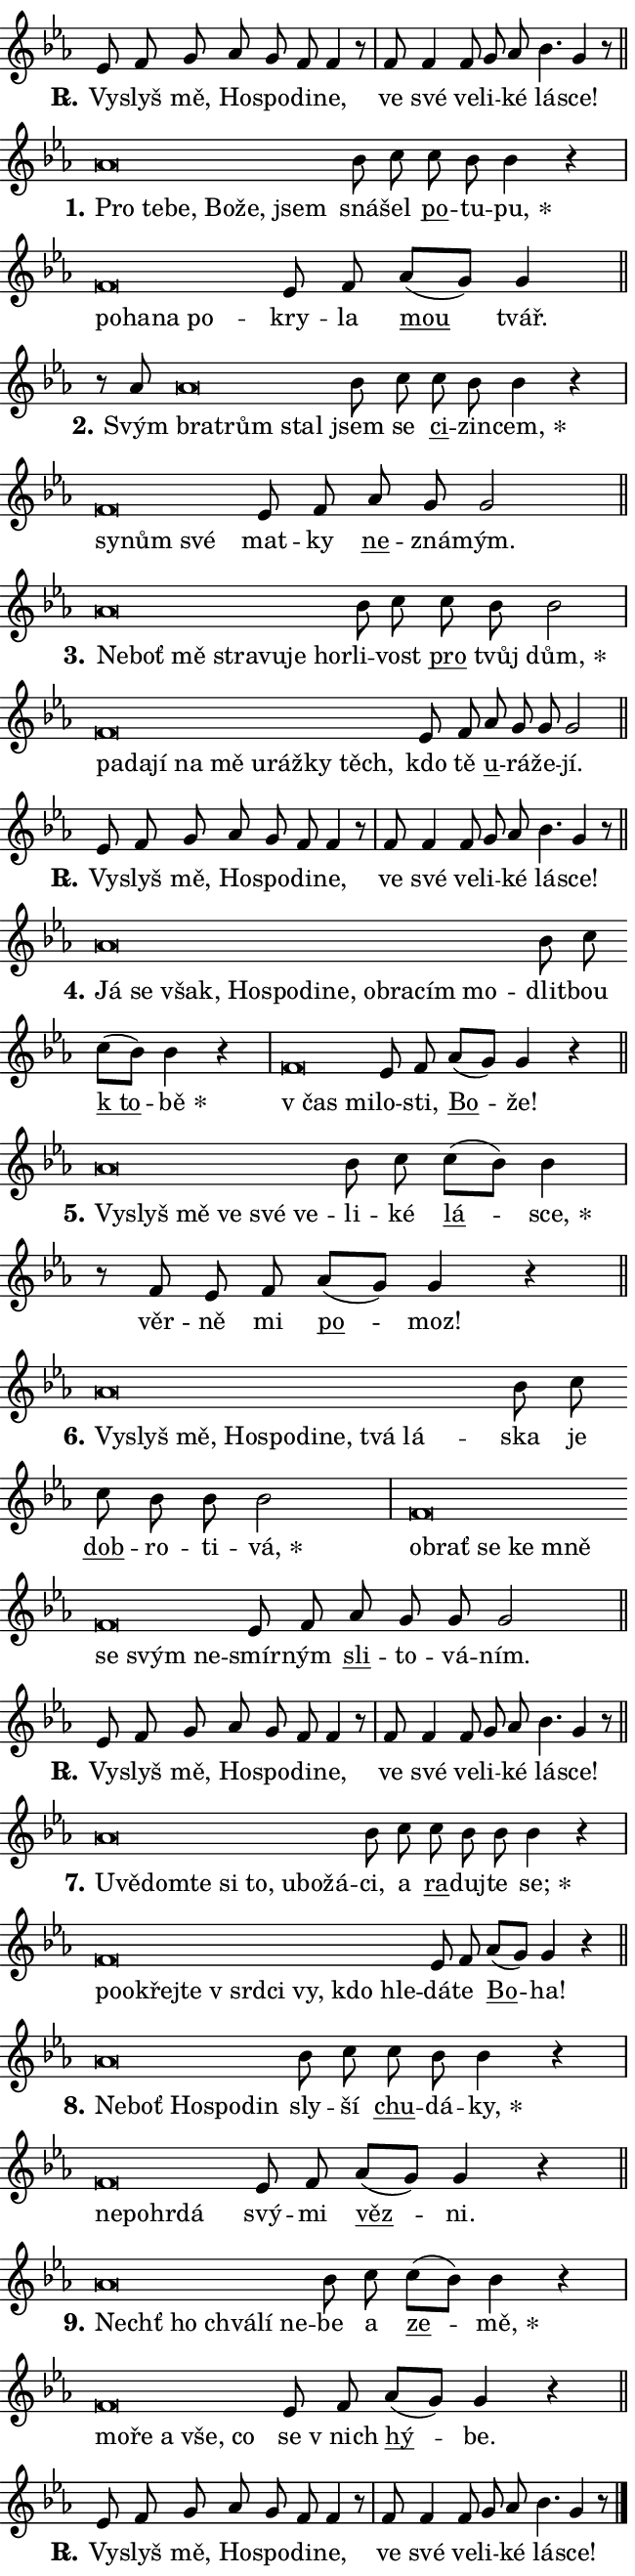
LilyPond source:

\version "2.24.0"
\header { tagline = "" }
\paper {
  indent = 0\cm
  top-margin = 0\cm
  right-margin = 0.13\cm % to fit lyric hyphens
  bottom-margin = 0\cm
  left-margin = 0\cm
  paper-width = 11\cm
  page-breaking = #ly:one-page-breaking
  system-system-spacing.basic-distance = #11
  score-system-spacing.basic-distance = #11
  ragged-last = ##f
}


%% Author: Thomas Morley
%% https://lists.gnu.org/archive/html/lilypond-user/2020-05/msg00002.html
#(define (line-position grob)
"Returns position of @var[grob} in current system:
   @code{'start}, if at first time-step
   @code{'end}, if at last time-step
   @code{'middle} otherwise
"
  (let* ((col (ly:item-get-column grob))
         (ln (ly:grob-object col 'left-neighbor))
         (rn (ly:grob-object col 'right-neighbor))
         (col-to-check-left (if (ly:grob? ln) ln col))
         (col-to-check-right (if (ly:grob? rn) rn col))
         (break-dir-left
           (and
             (ly:grob-property col-to-check-left 'non-musical #f)
             (ly:item-break-dir col-to-check-left)))
         (break-dir-right
           (and
             (ly:grob-property col-to-check-right 'non-musical #f)
             (ly:item-break-dir col-to-check-right))))
        (cond ((eqv? 1 break-dir-left) 'start)
              ((eqv? -1 break-dir-right) 'end)
              (else 'middle))))

#(define (tranparent-at-line-position vctor)
  (lambda (grob)
  "Relying on @code{line-position} select the relevant enry from @var{vctor}.
Used to determine transparency,"
    (case (line-position grob)
      ((end) (not (vector-ref vctor 0)))
      ((middle) (not (vector-ref vctor 1)))
      ((start) (not (vector-ref vctor 2))))))

noteHeadBreakVisibility =
#(define-music-function (break-visibility)(vector?)
"Makes @code{NoteHead}s transparent relying on @var{break-visibility}"
#{
  \override NoteHead.transparent =
    #(tranparent-at-line-position break-visibility)
#})

#(define delete-ledgers-for-transparent-note-heads
  (lambda (grob)
    "Reads whether a @code{NoteHead} is transparent.
If so this @code{NoteHead} is removed from @code{'note-heads} from
@var{grob}, which is supposed to be @code{LedgerLineSpanner}.
As a result ledgers are not printed for this @code{NoteHead}"
    (let* ((nhds-array (ly:grob-object grob 'note-heads))
           (nhds-list
             (if (ly:grob-array? nhds-array)
                 (ly:grob-array->list nhds-array)
                 '()))
           ;; Relies on the transparent-property being done before
           ;; Staff.LedgerLineSpanner.after-line-breaking is executed.
           ;; This is fragile ...
           (to-keep
             (remove
               (lambda (nhd)
                 (ly:grob-property nhd 'transparent #f))
               nhds-list)))
      ;; TODO find a better method to iterate over grob-arrays, similiar
      ;; to filter/remove etc for lists
      ;; For now rebuilt from scratch
      (set! (ly:grob-object grob 'note-heads)  '())
      (for-each
        (lambda (nhd)
          (ly:pointer-group-interface::add-grob grob 'note-heads nhd))
        to-keep))))

squashNotes = {
  \override NoteHead.X-extent = #'(-0.2 . 0.2)
  \override NoteHead.Y-extent = #'(-0.75 . 0)
  \override NoteHead.stencil =
    #(lambda (grob)
       (let ((pos (ly:grob-property grob 'staff-position)))
         (begin
           (if (< pos -7) (display "ERROR: Lower brevis then expected\n") (display ""))
           (if (<= pos -6) ly:text-interface::print ly:note-head::print))))
}
unSquashNotes = {
  \revert NoteHead.X-extent
  \revert NoteHead.Y-extent
  \revert NoteHead.stencil
}

hideNotes = \noteHeadBreakVisibility #begin-of-line-visible
unHideNotes = \noteHeadBreakVisibility #all-visible

% work-around for resetting accidentals
% https://lilypond.org/doc/v2.23/Documentation/notation/displaying-rhythms#unmetered-music
cadenzaMeasure = {
  \cadenzaOff
  \partial 1024 s1024
  \cadenzaOn
}

#(define-markup-command (accent layout props text) (markup?)
  "Underline accented syllable"
  (interpret-markup layout props
    #{\markup \override #'(offset . 4.3) \underline { #text }#}))

responsum = \markup \concat {
  "R" \hspace #-1.05 \path #0.1 #'((moveto 0 0.07) (lineto 0.9 0.8)) \hspace #0.05 "."
}

spaceSize = #0.6828661417322834 % exact space size for TeX Gyre Schola

\layout {
  \context {
    \Staff
    \remove "Time_signature_engraver"
    \override LedgerLineSpanner.after-line-breaking = #delete-ledgers-for-transparent-note-heads
  }
  \context {
    \Lyrics {
      \override LyricSpace.minimum-distance = \spaceSize
      \override LyricText.font-name = #"TeX Gyre Schola"
      \override LyricText.font-size = 1
      \override StanzaNumber.font-name = #"TeX Gyre Schola Bold"
      \override StanzaNumber.font-size = 1
    }
  }
  \context {
    \Score 
    \override NoteHead.text =
      #(lambda (grob) 
        (let ((pos (ly:grob-property grob 'staff-position)))
          #{\markup {
            \combine
              \halign #-0.55 \raise #(if (= pos -6) 0 0.5) \override #'(thickness . 2) \draw-line #'(3.2 . 0)
              \musicglyph "noteheads.sM1"
          }#}))
  }
}

% magnetic-lyrics.ily
%
%   written by
%     Jean Abou Samra <jean@abou-samra.fr>
%     Werner Lemberg <wl@gnu.org>
%
%   adapted by
%     Jiri Hon <jiri.hon@gmail.com>
%
% Version 2022-Apr-15

% https://www.mail-archive.com/lilypond-user@gnu.org/msg149350.html

#(define (Left_hyphen_pointer_engraver context)
   "Collect syllable-hyphen-syllable occurrences in lyrics and store
them in properties.  This engraver only looks to the left.  For
example, if the lyrics input is @code{foo -- bar}, it does the
following.

@itemize @bullet
@item
Set the @code{text} property of the @code{LyricHyphen} grob between
@q{foo} and @q{bar} to @code{foo}.

@item
Set the @code{left-hyphen} property of the @code{LyricText} grob with
text @q{foo} to the @code{LyricHyphen} grob between @q{foo} and
@q{bar}.
@end itemize

Use this auxiliary engraver in combination with the
@code{lyric-@/text::@/apply-@/magnetic-@/offset!} hook."
   (let ((hyphen #f)
         (text #f))
     (make-engraver
      (acknowledgers
       ((lyric-syllable-interface engraver grob source-engraver)
        (set! text grob)))
      (end-acknowledgers
       ((lyric-hyphen-interface engraver grob source-engraver)
        ;(when (not (grob::has-interface grob 'lyric-space-interface))
          (set! hyphen grob)));)
      ((stop-translation-timestep engraver)
       (when (and text hyphen)
         (ly:grob-set-object! text 'left-hyphen hyphen))
       (set! text #f)
       (set! hyphen #f)))))

#(define (lyric-text::apply-magnetic-offset! grob)
   "If the space between two syllables is less than the value in
property @code{LyricText@/.details@/.squash-threshold}, move the right
syllable to the left so that it gets concatenated with the left
syllable.

Use this function as a hook for
@code{LyricText@/.after-@/line-@/breaking} if the
@code{Left_@/hyphen_@/pointer_@/engraver} is active."
   (let ((hyphen (ly:grob-object grob 'left-hyphen #f)))
     (when hyphen
       (let ((left-text (ly:spanner-bound hyphen LEFT)))
         (when (grob::has-interface left-text 'lyric-syllable-interface)
           (let* ((common (ly:grob-common-refpoint grob left-text X))
                  (this-x-ext (ly:grob-extent grob common X))
                  (left-x-ext
                   (begin
                     ;; Trigger magnetism for left-text.
                     (ly:grob-property left-text 'after-line-breaking)
                     (ly:grob-extent left-text common X)))
                  ;; `delta` is the gap width between two syllables.
                  (delta (- (interval-start this-x-ext)
                            (interval-end left-x-ext)))
                  (details (ly:grob-property grob 'details))
                  (threshold (assoc-get 'squash-threshold details 0.2)))
             (when (< delta threshold)
               (let* (;; We have to manipulate the input text so that
                      ;; ligatures crossing syllable boundaries are not
                      ;; disabled.  For languages based on the Latin
                      ;; script this is essentially a beautification.
                      ;; However, for non-Western scripts it can be a
                      ;; necessity.
                      (lt (ly:grob-property left-text 'text))
                      (rt (ly:grob-property grob 'text))
                      (is-space (grob::has-interface hyphen 'lyric-space-interface))
                      (space (if is-space " " ""))
                      (extra-delta (if is-space spaceSize 0))
                      ;; Append new syllable.
                      (ltrt-space (if (and (string? lt) (string? rt))
                                (string-append lt space rt)
                                (make-concat-markup (list lt space rt))))
                      ;; Right-align `ltrt` to the right side.
                      (ltrt-space-markup (grob-interpret-markup
                               grob
                               (make-translate-markup
                                (cons (interval-length this-x-ext) 0)
                                (make-right-align-markup ltrt-space)))))
                 (begin
                   ;; Don't print `left-text`.
                   (ly:grob-set-property! left-text 'stencil #f)
                   ;; Set text and stencil (which holds all collected
                   ;; syllables so far) and shift it to the left.
                   (ly:grob-set-property! grob 'text ltrt-space)
                   (ly:grob-set-property! grob 'stencil ltrt-space-markup)
                   (ly:grob-translate-axis! grob (- (- delta extra-delta)) X))))))))))


#(define (lyric-hyphen::displace-bounds-first grob)
   ;; Make very sure this callback isn't triggered too early.
   (let ((left (ly:spanner-bound grob LEFT))
         (right (ly:spanner-bound grob RIGHT)))
     (ly:grob-property left 'after-line-breaking)
     (ly:grob-property right 'after-line-breaking)
     (ly:lyric-hyphen::print grob)))

squashThreshold = #0.4

\layout {
  \context {
    \Lyrics
    \consists #Left_hyphen_pointer_engraver
    \override LyricText.after-line-breaking =
      #lyric-text::apply-magnetic-offset!
    \override LyricHyphen.stencil = #lyric-hyphen::displace-bounds-first
    \override LyricText.details.squash-threshold = \squashThreshold
    \override LyricHyphen.minimum-distance = 0
    \override LyricHyphen.minimum-length = \squashThreshold
  }
}

squashText = \override LyricText.details.squash-threshold = 9999
unSquashText = \override LyricText.details.squash-threshold = \squashThreshold

leftText = \override LyricText.self-alignment-X = #LEFT
unLeftText = \revert LyricText.self-alignment-X

starOffset = #(lambda (grob) 
                (let ((x_offset (ly:self-alignment-interface::aligned-on-x-parent grob)))
                  (if (= x_offset 0) 0 (+ x_offset 1.2))))

star = #(define-music-function (syllable)(string?)
"Append star separator at the end of a syllable"
#{
  \once \override LyricText.X-offset = #starOffset
  \lyricmode { \markup {
    #syllable
    \override #'((font-name . "TeX Gyre Schola Bold")) \hspace #0.2 \lower #0.65 \larger "*"
  } }
#})

starAccent = #(define-music-function (syllable)(string?)
"Append star separator at the end of a syllable and make accent"
#{
  \once \override LyricText.X-offset = #starOffset
  \lyricmode { \markup {
    \accent #syllable
    \override #'((font-name . "TeX Gyre Schola Bold")) \hspace #0.2 \lower #0.65 \larger "*"
  } }
#})

breath = #(define-music-function (syllable)(string?)
"Append breathing indicator at the end of a syllable"
#{
  \lyricmode { \markup { #syllable "+" } }
#})

optionalBreath = #(define-music-function (syllable)(string?)
"Append optional breathing indicator at the end of a syllable"
#{
  \lyricmode { \markup { #syllable "(+)" } }
#})


\score {
    <<
        \new Voice = "melody" { \cadenzaOn \key es \major \relative { es'8 f g as g f f4 r8 \cadenzaMeasure \bar "|" f f4 \bar "" f8 g as \bar "" bes4. g4 r8 \cadenzaMeasure \bar "||" \break } }
        \new Lyrics \lyricsto "melody" { \lyricmode { \set stanza = \responsum
Vy -- slyš mě, Ho -- spo -- di -- ne, ve své ve -- li -- ké lá -- sce! } }
    >>
    \layout {}
}

\score {
    <<
        \new Voice = "melody" { \cadenzaOn \key es \major \relative { \squashNotes as'\breve*1/16 \hideNotes \breve*1/16 \bar "" \breve*1/16 \bar "" \breve*1/16 \bar "" \breve*1/16 \breve*1/16 \bar "" \unHideNotes \unSquashNotes bes8 c \bar "" c bes bes4 r \cadenzaMeasure \bar "|" \squashNotes f\breve*1/16 \hideNotes \breve*1/16 \bar "" \breve*1/16 \breve*1/16 \bar "" \unHideNotes \unSquashNotes es8 f \bar "" as[( g)] g4 \cadenzaMeasure \bar "||" \break } }
        \new Lyrics \lyricsto "melody" { \lyricmode { \set stanza = "1."
\leftText Pro \squashText te -- be, Bo -- že, jsem \unLeftText \unSquashText sná -- šel \markup \accent po -- tu -- \star pu, \leftText po -- \squashText ha -- na po -- \unLeftText \unSquashText kry -- la \markup \accent mou tvář. } }
    >>
    \layout {}
}

\score {
    <<
        \new Voice = "melody" { \cadenzaOn \key es \major \relative { r8 as'8 \squashNotes as\breve*1/16 \hideNotes \breve*1/16 \breve*1/16 \bar "" \unHideNotes \unSquashNotes bes8 c \bar "" c bes bes4 r \cadenzaMeasure \bar "|" \squashNotes f\breve*1/16 \hideNotes \breve*1/16 \breve*1/16 \bar "" \unHideNotes \unSquashNotes es8 f \bar "" as g g2 \cadenzaMeasure \bar "||" \break } }
        \new Lyrics \lyricsto "melody" { \lyricmode { \set stanza = "2."
Svým \leftText bra -- \squashText trům stal \unLeftText \unSquashText jsem se \markup \accent ci -- zin -- \star cem, \leftText sy -- \squashText nům své \unLeftText \unSquashText mat -- ky \markup \accent ne -- zná -- mým. } }
    >>
    \layout {}
}

\score {
    <<
        \new Voice = "melody" { \cadenzaOn \key es \major \relative { \squashNotes as'\breve*1/16 \hideNotes \breve*1/16 \bar "" \breve*1/16 \bar "" \breve*1/16 \bar "" \breve*1/16 \bar "" \breve*1/16 \breve*1/16 \bar "" \unHideNotes \unSquashNotes bes8 c \bar "" c bes bes2 \cadenzaMeasure \bar "|" \squashNotes f\breve*1/16 \hideNotes \breve*1/16 \bar "" \breve*1/16 \bar "" \breve*1/16 \bar "" \breve*1/16 \bar "" \breve*1/16 \bar "" \breve*1/16 \bar "" \breve*1/16 \breve*1/16 \bar "" \unHideNotes \unSquashNotes es8 f \bar "" as g g g2 \cadenzaMeasure \bar "||" \break } }
        \new Lyrics \lyricsto "melody" { \lyricmode { \set stanza = "3."
\leftText Ne -- \squashText boť mě stra -- vu -- je hor -- \unLeftText \unSquashText li -- vost \markup \accent pro tvůj \star dům, \leftText pa -- \squashText da -- jí na mě u -- ráž -- ky těch, \unLeftText \unSquashText kdo tě \markup \accent u -- rá -- že -- jí. } }
    >>
    \layout {}
}

\score {
    <<
        \new Voice = "melody" { \cadenzaOn \key es \major \relative { es'8 f g as g f f4 r8 \cadenzaMeasure \bar "|" f f4 \bar "" f8 g as \bar "" bes4. g4 r8 \cadenzaMeasure \bar "||" \break } }
        \new Lyrics \lyricsto "melody" { \lyricmode { \set stanza = \responsum
Vy -- slyš mě, Ho -- spo -- di -- ne, ve své ve -- li -- ké lá -- sce! } }
    >>
    \layout {}
}

\score {
    <<
        \new Voice = "melody" { \cadenzaOn \key es \major \relative { \squashNotes as'\breve*1/16 \hideNotes \breve*1/16 \bar "" \breve*1/16 \bar "" \breve*1/16 \bar "" \breve*1/16 \bar "" \breve*1/16 \bar "" \breve*1/16 \bar "" \breve*1/16 \bar "" \breve*1/16 \bar "" \breve*1/16 \breve*1/16 \bar "" \unHideNotes \unSquashNotes bes8 c \bar "" c[( bes)] bes4 r \cadenzaMeasure \bar "|" \squashNotes f\breve*1/16 \hideNotes \breve*1/16 \bar "" \unHideNotes \unSquashNotes es8 f \bar "" as[( g)] g4 r \cadenzaMeasure \bar "||" \break } }
        \new Lyrics \lyricsto "melody" { \lyricmode { \set stanza = "4."
\leftText Já \squashText se však, Ho -- spo -- di -- ne, ob -- ra -- cím mo -- \unLeftText \unSquashText dlit -- bou \markup \accent "k to" -- \star bě \leftText "v čas" \squashText mi -- \unLeftText \unSquashText lo -- sti, \markup \accent Bo -- že! } }
    >>
    \layout {}
}

\score {
    <<
        \new Voice = "melody" { \cadenzaOn \key es \major \relative { \squashNotes as'\breve*1/16 \hideNotes \breve*1/16 \bar "" \breve*1/16 \bar "" \breve*1/16 \bar "" \breve*1/16 \breve*1/16 \bar "" \unHideNotes \unSquashNotes bes8 c \bar "" c[( bes)] bes4 \cadenzaMeasure \bar "|" r8 f es8 f \bar "" as[( g)] g4 r \cadenzaMeasure \bar "||" \break } }
        \new Lyrics \lyricsto "melody" { \lyricmode { \set stanza = "5."
\leftText Vy -- \squashText slyš mě ve své ve -- \unLeftText \unSquashText li -- ké \markup \accent lá -- \star sce, věr -- ně mi \markup \accent po -- moz! } }
    >>
    \layout {}
}

\score {
    <<
        \new Voice = "melody" { \cadenzaOn \key es \major \relative { \squashNotes as'\breve*1/16 \hideNotes \breve*1/16 \bar "" \breve*1/16 \bar "" \breve*1/16 \bar "" \breve*1/16 \bar "" \breve*1/16 \bar "" \breve*1/16 \bar "" \breve*1/16 \breve*1/16 \bar "" \unHideNotes \unSquashNotes bes8 c \bar "" c bes bes bes2 \cadenzaMeasure \bar "|" \squashNotes f\breve*1/16 \hideNotes \breve*1/16 \bar "" \breve*1/16 \bar "" \breve*1/16 \bar "" \breve*1/16 \bar "" \breve*1/16 \bar "" \breve*1/16 \breve*1/16 \bar "" \unHideNotes \unSquashNotes es8 f \bar "" as g g g2 \cadenzaMeasure \bar "||" \break } }
        \new Lyrics \lyricsto "melody" { \lyricmode { \set stanza = "6."
\leftText Vy -- \squashText slyš mě, Ho -- spo -- di -- ne, tvá lá -- \unLeftText \unSquashText ska je \markup \accent dob -- ro -- ti -- \star vá, \leftText ob -- \squashText rať se ke mně se svým ne -- \unLeftText \unSquashText smír -- ným \markup \accent sli -- to -- vá -- ním. } }
    >>
    \layout {}
}

\score {
    <<
        \new Voice = "melody" { \cadenzaOn \key es \major \relative { es'8 f g as g f f4 r8 \cadenzaMeasure \bar "|" f f4 \bar "" f8 g as \bar "" bes4. g4 r8 \cadenzaMeasure \bar "||" \break } }
        \new Lyrics \lyricsto "melody" { \lyricmode { \set stanza = \responsum
Vy -- slyš mě, Ho -- spo -- di -- ne, ve své ve -- li -- ké lá -- sce! } }
    >>
    \layout {}
}

\score {
    <<
        \new Voice = "melody" { \cadenzaOn \key es \major \relative { \squashNotes as'\breve*1/16 \hideNotes \breve*1/16 \bar "" \breve*1/16 \bar "" \breve*1/16 \bar "" \breve*1/16 \bar "" \breve*1/16 \bar "" \breve*1/16 \bar "" \breve*1/16 \breve*1/16 \bar "" \unHideNotes \unSquashNotes bes8 c \bar "" c bes bes bes4 r \cadenzaMeasure \bar "|" \squashNotes f\breve*1/16 \hideNotes \breve*1/16 \bar "" \breve*1/16 \bar "" \breve*1/16 \bar "" \breve*1/16 \bar "" \breve*1/16 \bar "" \breve*1/16 \bar "" \breve*1/16 \breve*1/16 \bar "" \unHideNotes \unSquashNotes es8 f \bar "" as[( g)] g4 r \cadenzaMeasure \bar "||" \break } }
        \new Lyrics \lyricsto "melody" { \lyricmode { \set stanza = "7."
\leftText U -- \squashText vě -- dom -- te si to, u -- bo -- žá -- \unLeftText \unSquashText ci, a \markup \accent ra -- duj -- te \star se; \leftText po -- \squashText o -- křej -- te "v srd" -- ci vy, kdo hle -- \unLeftText \unSquashText dá -- te \markup \accent Bo -- ha! } }
    >>
    \layout {}
}

\score {
    <<
        \new Voice = "melody" { \cadenzaOn \key es \major \relative { \squashNotes as'\breve*1/16 \hideNotes \breve*1/16 \bar "" \breve*1/16 \bar "" \breve*1/16 \breve*1/16 \bar "" \unHideNotes \unSquashNotes bes8 c \bar "" c bes bes4 r \cadenzaMeasure \bar "|" \squashNotes f\breve*1/16 \hideNotes \breve*1/16 \bar "" \breve*1/16 \breve*1/16 \bar "" \unHideNotes \unSquashNotes es8 f \bar "" as[( g)] g4 r \cadenzaMeasure \bar "||" \break } }
        \new Lyrics \lyricsto "melody" { \lyricmode { \set stanza = "8."
\leftText Ne -- \squashText boť Ho -- spo -- din \unLeftText \unSquashText sly -- ší \markup \accent chu -- dá -- \star ky, \leftText ne -- \squashText po -- hr -- dá \unLeftText \unSquashText svý -- mi \markup \accent věz -- ni. } }
    >>
    \layout {}
}

\score {
    <<
        \new Voice = "melody" { \cadenzaOn \key es \major \relative { \squashNotes as'\breve*1/16 \hideNotes \breve*1/16 \bar "" \breve*1/16 \bar "" \breve*1/16 \breve*1/16 \bar "" \unHideNotes \unSquashNotes bes8 c \bar "" c[( bes)] bes4 r \cadenzaMeasure \bar "|" \squashNotes f\breve*1/16 \hideNotes \breve*1/16 \bar "" \breve*1/16 \bar "" \breve*1/16 \breve*1/16 \bar "" \unHideNotes \unSquashNotes es8 f \bar "" as[( g)] g4 r \cadenzaMeasure \bar "||" \break } }
        \new Lyrics \lyricsto "melody" { \lyricmode { \set stanza = "9."
\leftText Nechť \squashText ho chvá -- lí ne -- \unLeftText \unSquashText be a \markup \accent ze -- \star mě, \leftText mo -- \squashText ře a vše, co \unLeftText \unSquashText se "v nich" \markup \accent hý -- be. } }
    >>
    \layout {}
}

\score {
    <<
        \new Voice = "melody" { \cadenzaOn \key es \major \relative { es'8 f g as g f f4 r8 \cadenzaMeasure \bar "|" f f4 \bar "" f8 g as \bar "" bes4. g4 r8 \cadenzaMeasure \bar "||" \break } \bar "|." }
        \new Lyrics \lyricsto "melody" { \lyricmode { \set stanza = \responsum
Vy -- slyš mě, Ho -- spo -- di -- ne, ve své ve -- li -- ké lá -- sce! } }
    >>
    \layout {}
}
